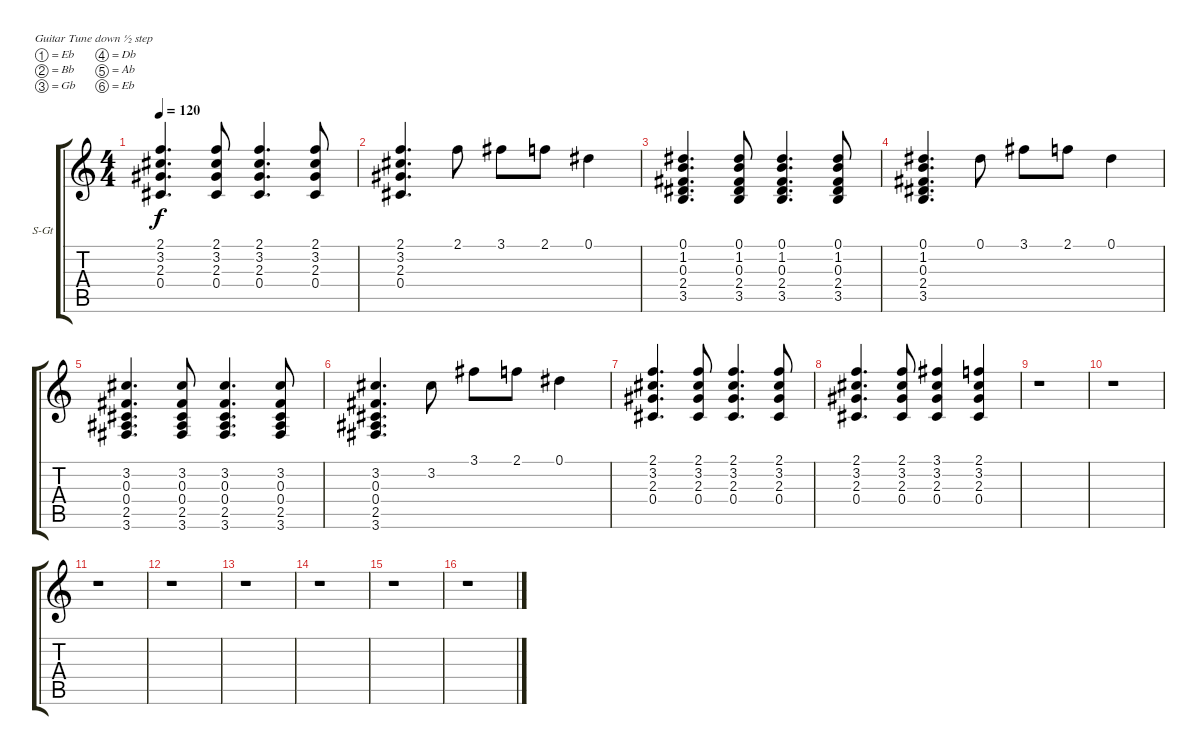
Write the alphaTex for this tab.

\bracketExtendMode groupsimilarinstruments
\firstSystemTrackNameOrientation horizontal
\otherSystemsTrackNameOrientation horizontal
\track ("Gtr 3" "S-Gt") {instrument acousticguitarsteel}
\staff {score tabs}
\tuning (Eb4 Bb3 Gb3 Db3 Ab2 Eb2)
\ts (4 4)
\tempo 120
\clef g2
\ks c
(2.1 3.2 2.3 0.4).4{d dy f} (2.1 3.2 2.3 0.4).8 (2.1 3.2 2.3 0.4).4{d} (2.1 3.2 2.3 0.4).8 |
(2.1 3.2 2.3 0.4).4{d} 2.1.8 3.1.8 2.1.8 0.1.4 |
(0.1 1.2 0.3 2.4 3.5).4{d} (0.1 1.2 0.3 2.4 3.5).8 (0.1 1.2 0.3 2.4 3.5).4{d} (0.1 1.2 0.3 2.4 3.5).8 |
(0.1 1.2 0.3 2.4 3.5).4{d} 0.1.8 3.1.8 2.1.8 0.1.4 |
(3.2 0.3 0.4 2.5 3.6).4{d} (3.2 0.3 0.4 2.5 3.6).8 (3.2 0.3 0.4 2.5 3.6).4{d} (3.2 0.3 0.4 2.5 3.6).8 |
(3.2 0.3 0.4 2.5 3.6).4{d} 3.2.8 3.1.8 2.1.8 0.1.4 |
(2.1 3.2 2.3 0.4).4{d} (2.1 3.2 2.3 0.4).8 (2.1 3.2 2.3 0.4).4{d} (2.1 3.2 2.3 0.4).8 |
(2.1 3.2 2.3 0.4).4{d} (2.1 3.2 2.3 0.4).8 (3.1 3.2 2.3 0.4).4 (2.1 3.2 2.3 0.4).4 |
r.1 |
r.1 |
r.1 |
r.1 |
r.1 |
r.1 |
r.1 |
r.1
